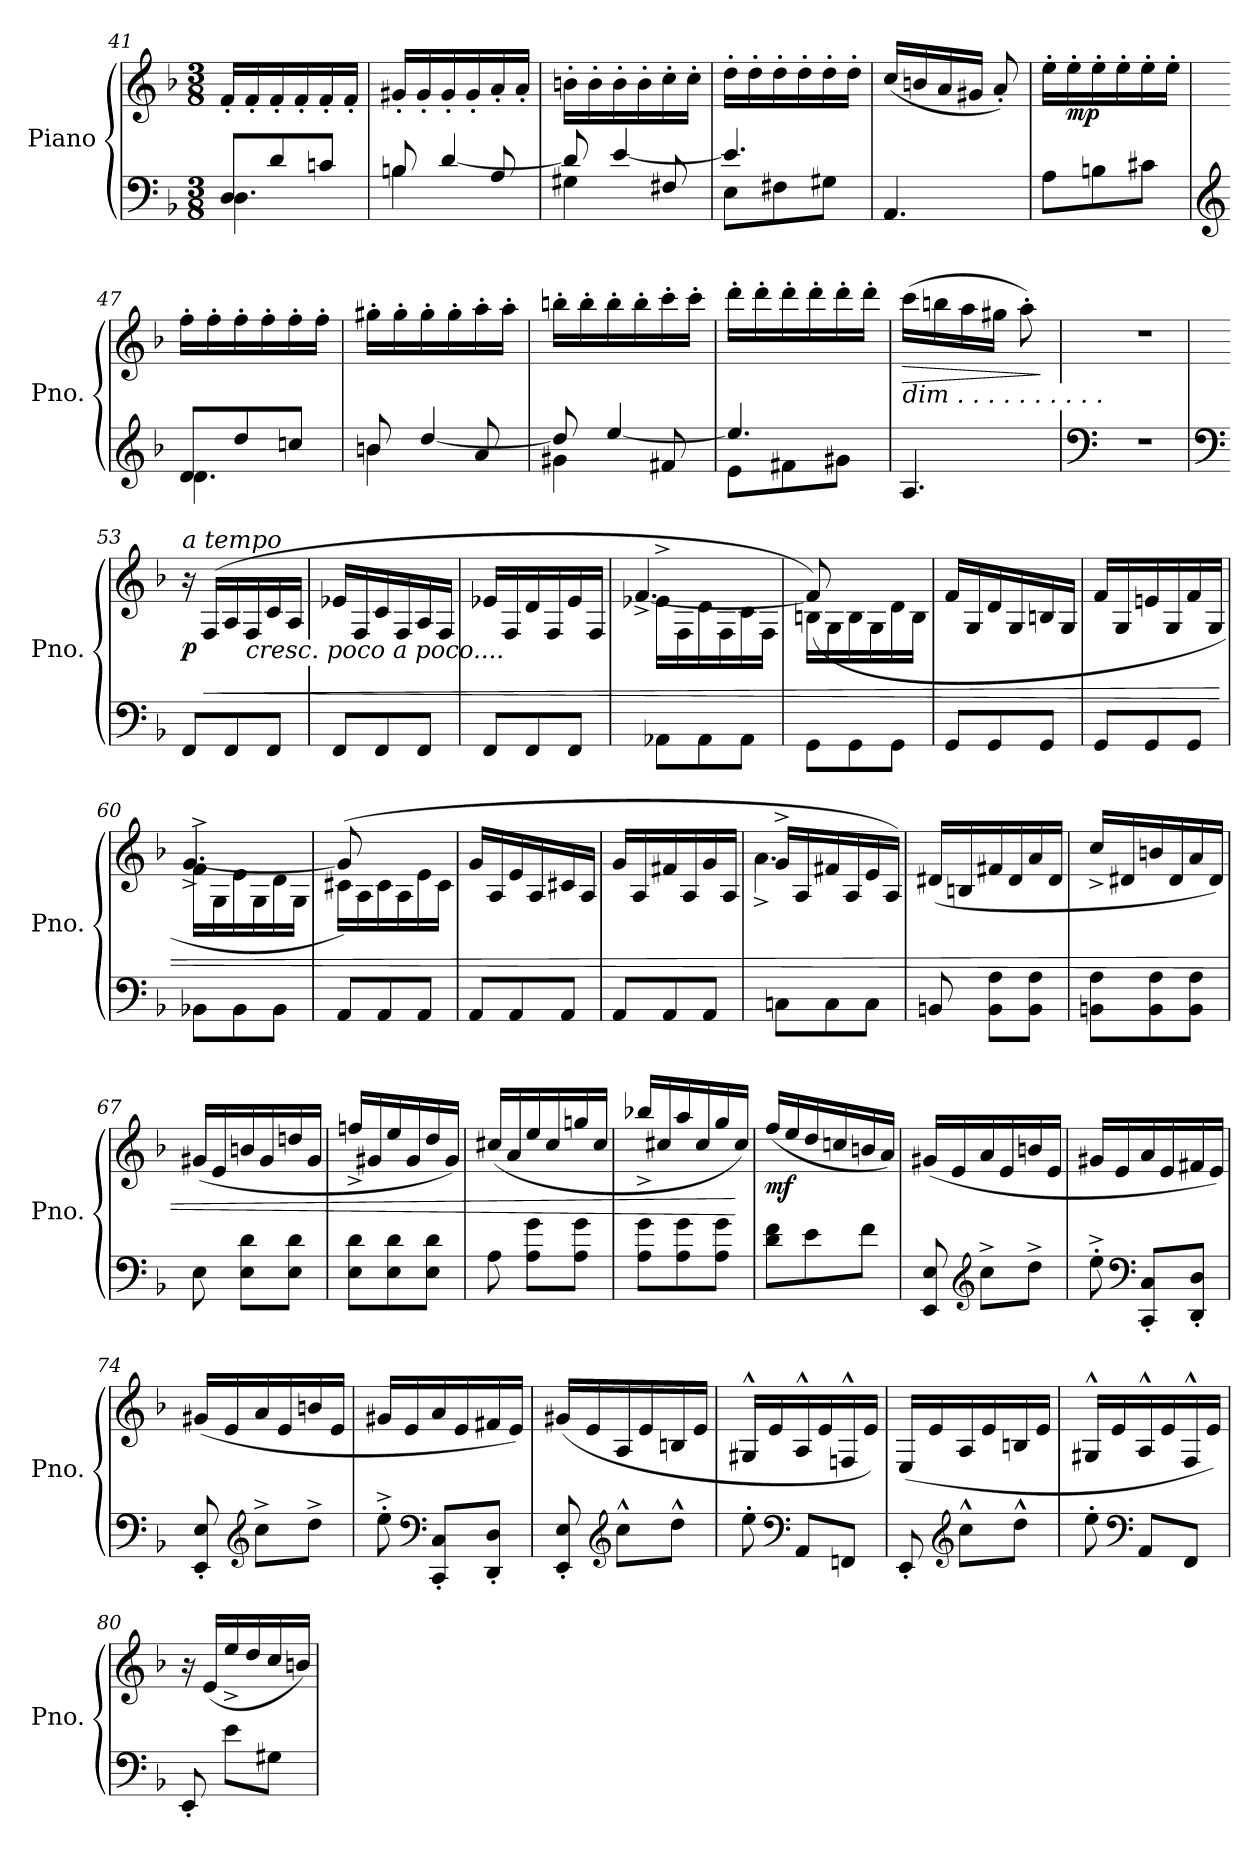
**kern	**kern	**dynam
*part1	*part1	*part1
*staff2	*staff1	*staff1/2
*I"Piano	*	*
*I'Pno.	*	*
*clefF4	*clefG2	*
*k[b-]	*k[b-]	*
*M3/8	*M3/8	*
=41	=41	=41
*^	*	*
8D/L	4.D\	16f'/LL	.
.	.	16f'/	.
8d/	.	16f'/	.
.	.	16f'/	.
8cn/J	.	16f'/	.
.	.	16f'/JJ	.
=42	=42	=42	=42
4Bn\	8B/	16g#X'/LL	.
.	.	16g#'/	.
.	[4d/	16g#'/	.
.	.	16g#'/	.
8A/	.	16a'/	.
.	.	16a'/JJ	.
!!LO:LB:g=z
=43	=43	=43	=43
4G#X\	8d/]	16bn'\LL	.
.	.	16b'\	.
.	[4e/	16b'\	.
.	.	16b'\	.
8F#X/	.	16cc'\	.
.	.	16cc'\JJ	.
=44	=44	=44	=44
8E\L	4.e/]	16dd'\LL	.
.	.	16dd'\	.
8F#X\	.	16dd'\	.
.	.	16dd'\	.
8G#X\J	.	16dd'\	.
.	.	16dd'\JJ	.
*v	*v	*	*
=45	=45	=45
4.AA/	(>16cc/LL	.
.	16bn/	.
.	16a/	.
.	16g#X/JJ	.
.	8a'/)	.
=46	=46	=46
8A\L	16ee'\LL	.
!	!	!LO:DY:b
.	16ee'\	mp
8Bn\	16ee'\	.
.	16ee'\	.
8c#X\J	16ee'\	.
.	16ee'\JJ	.
=47	=47	=47
*clefG2	*	*
*^	*	*
8d/L	4.d\	16ff'\LL	.
.	.	16ff'\	.
8dd/	.	16ff'\	.
.	.	16ff'\	.
8ccn/J	.	16ff'\	.
.	.	16ff'\JJ	.
!!LO:LB:g=z
=48	=48	=48	=48
4bn\	8b/	16gg#X'\LL	.
.	.	16gg#'\	.
.	[4dd/	16gg#'\	.
.	.	16gg#'\	.
8a/	.	16aa'\	.
.	.	16aa'\JJ	.
=49	=49	=49	=49
4g#X\	8dd/]	16bbn'\LL	.
.	.	16bb'\	.
.	[4ee/	16bb'\	.
.	.	16bb'\	.
8f#X/	.	16ccc'\	.
.	.	16ccc'\JJ	.
=50	=50	=50	=50
8e\L	4.ee/]	16ddd'\LL	.
.	.	16ddd'\	.
8f#X\	.	16ddd'\	.
.	.	16ddd'\	.
8g#X\J	.	16ddd'\	.
.	.	16ddd'\JJ	.
*v	*v	*	*
=51	=51	=51
*	*MM135	*
!	!LO:TX:b:i:t=dim . . . . . . . . . .	!
!	!	!LO:HP:b
4.A/	(>16ccc\LL	>
.	16bbn\	.
*	*MM120	*
.	16aa\	.
.	16gg#X\JJ	.
*	*MM113	*
.	8aa'\)	.
.	.	]
=52	=52	=52
*clefF4	*	*
4.r	4.r	.
!!LO:PB:g=z
=53	=53	=53
*clefF4	*	*
*	*MM150	*
!	!LO:TX:a:i:t=a tempo	!
!	!	!LO:DY:b
8FF/L	16r	p
!	!	!LO:HP:b
.	(16F/LL	<
8FF/	16A/	.
!	!LO:TX:b:i:t=cresc. poco a poco....	!
.	16F/	.
8FF/J	16c/	.
.	16A/JJ	.
=54	=54	=54
8FF/L	16e-X/LL	.
.	16F/	.
8FF/	16c/	.
.	16F/	.
8FF/J	16A/	.
.	16F/JJ	.
=55	=55	=55
8FF/L	16e-X/LL	.
.	16F/	.
8FF/	16d/	.
.	16F/	.
8FF/J	16e-/	.
.	16F/JJ	.
=56	=56	=56
*	*^	*
8AA-X\L	16e-X^\LL	[4.f^/	.
.	16F\	.	.
8AA-\	16d\	.	.
.	16F\	.	.
8AA-\J	16c\	.	.
.	16F\JJ	.	.
!!LO:LB:g=z	!!
=57	=57	=57	=57
8GG\L	16Bn\LL	(8f/])	.
.	16G\	.	.
8GG\	16B\	4ryy	.
.	16G\	.	.
8GG\J	16d\	.	.
.	16B\JJ	.	.
*	*v	*v	*
=58	=58	=58
8GG/L	16f/LL	.
.	16G/	.
8GG/	16d/	.
.	16G/	.
8GG/J	16Bn/	.
.	16G/JJ	.
=59	=59	=59
8GG/L	16f/LL	.
.	16G/	.
8GG/	16en/	.
.	16G/	.
8GG/J	16f/	.
.	16G/JJ	.
=60	=60	=60
*	*^	*
8BB-X\L	16f^\LL	[4.g^/	.
.	16G\	.	.
8BB-\	16e\	.	.
.	16G\	.	.
8BB-\J	16d\	.	.
.	16G\JJ	.	.
!!LO:LB:g=z	!!
=61	=61	=61	=61
8AA/L	(>16c#X\LL	8g/])	.
.	16A\	.	.
8AA/	16c#\	4ryy	.
.	16A\	.	.
8AA/J	16e\	.	.
.	16c#\JJ	.	.
*	*v	*v	*
=62	=62	=62
8AA/L	16g/LL	.
.	16A/	.
8AA/	16e/	.
.	16A/	.
8AA/J	16c#X/	.
.	16A/JJ	.
=63	=63	=63
8AA/L	16g/LL	.
.	16A/	.
8AA/	16f#X/	.
.	16A/	.
8AA/J	16g/	.
.	16A/JJ	.
=64	=64	=64
*	*^	*
8Cn\L	16g^/LL	4.a^\	.
.	16A/	.	.
8C\	16f#X/	.	.
.	16A/	.	.
8C\J	16e/	.	.
.	16A/JJ)	.	.
*	*v	*v	*
!!LO:LB:g=z
=65	=65	=65
8BBn/	(16d#X/LL	.
.	16Bn/	.
8BB\ 8A\L	16f#X/	.
.	16d#/	.
8BB\ 8A\J	16a/	.
.	16d#/JJ	.
=66	=66	=66
8BBn\ 8A\L	16cc^/LL	.
.	16d#X/	.
8BB\ 8A\	16bn/	.
.	16d#/	.
8BB\ 8A\J	16a/	.
.	16d#/JJ)	.
=67	=67	=67
8E\	(16g#X/LL	.
.	16e/	.
8E\ 8d\L	16bn/	.
.	16g#/	.
8E\ 8d\J	16ddn/	.
.	16g#/JJ	.
=68	=68	=68
8E\ 8d\L	16ffn^/LL	.
.	16g#X/	.
8E\ 8d\	16ee/	.
.	16g#/	.
8E\ 8d\J	16dd/	.
.	16g#/JJ)	.
=69	=69	=69
8A\	(16cc#X/LL	.
.	16a/	.
8A\ 8g\L	16ee/	.
.	16cc#/	.
8A\ 8g\J	16ggn/	.
.	16cc#/JJ	.
!!LO:LB:g=z
=70	=70	=70
8A\ 8g\L	16bb-X^/LL	.
.	16cc#X/	.
8A\ 8g\	16aa/	.
.	16cc#/	.
8A\ 8g\J	16gg/	.
.	16cc#/JJ)	[
=71	=71	=71
!	!	!LO:DY:b
8d\ 8f\L	(>16ff/LL	mf
.	16ee/	.
8e\	16dd/	.
.	16ccn/	.
8f\J	16bn/	.
.	16a/JJ)	.
=72	=72	=72
8EE/ 8E/	(16g#X/LL	.
.	16e/	.
*clefG2	*	*
8cc^\L	16a/	.
.	16e/	.
8dd^\J	16bn/	.
.	16e/JJ	.
=73	=73	=73
8ee'^\	16g#X/LL	.
.	16e/	.
*clefF4	*	*
8CC/' 8C/'L	16a/	.
.	16e/	.
8DD/' 8D/'J	16f#X/	.
.	16e/JJ)	.
!!LO:PB:g=z
=74	=74	=74
8EE/' 8E/'	(16g#X/LL	.
.	16e/	.
*clefG2	*	*
8cc^\L	16a/	.
.	16e/	.
8dd^\J	16bn/	.
.	16e/JJ	.
=75	=75	=75
8ee'^\	16g#X/LL	.
.	16e/	.
*clefF4	*	*
8CC/' 8C/'L	16a/	.
.	16e/	.
8DD/' 8D/'J	16f#X/	.
.	16e/JJ)	.
=76	=76	=76
8EE/' 8E/'	(16g#X/LL	.
.	16e/	.
*clefG2	*	*
8cc^^\L	16A/	.
.	16e/	.
8dd^^\J	16Bn/	.
.	16e/JJ	.
=77	=77	=77
8ee'\	16G#X^^/LL	.
.	16e/	.
*clefF4	*	*
8AA/L	16A^^/	.
.	16e/	.
8FFn/J	16Fn^^/	.
.	16e/JJ)	.
!!LO:LB:g=z
=78	=78	=78
8EE'/	(16E/LL	.
.	16e/	.
*clefG2	*	*
8cc^^\L	16A/	.
.	16e/	.
8dd^^\J	16Bn/	.
.	16e/JJ	.
=79	=79	=79
8ee'\	16G#X^^/LL	.
.	16e/	.
*clefF4	*	*
8AA/L	16A^^/	.
.	16e/	.
8FF/J	16F^^/	.
.	16e/JJ)	.
=80	=80	=80
8EE'/	16r	.
.	(>16e/LL	.
8e\L	16ee^/	.
.	16dd/	.
8G#X\J	16cc/	.
.	16bn/JJ)	.
=	=	=
*-	*-	*-
